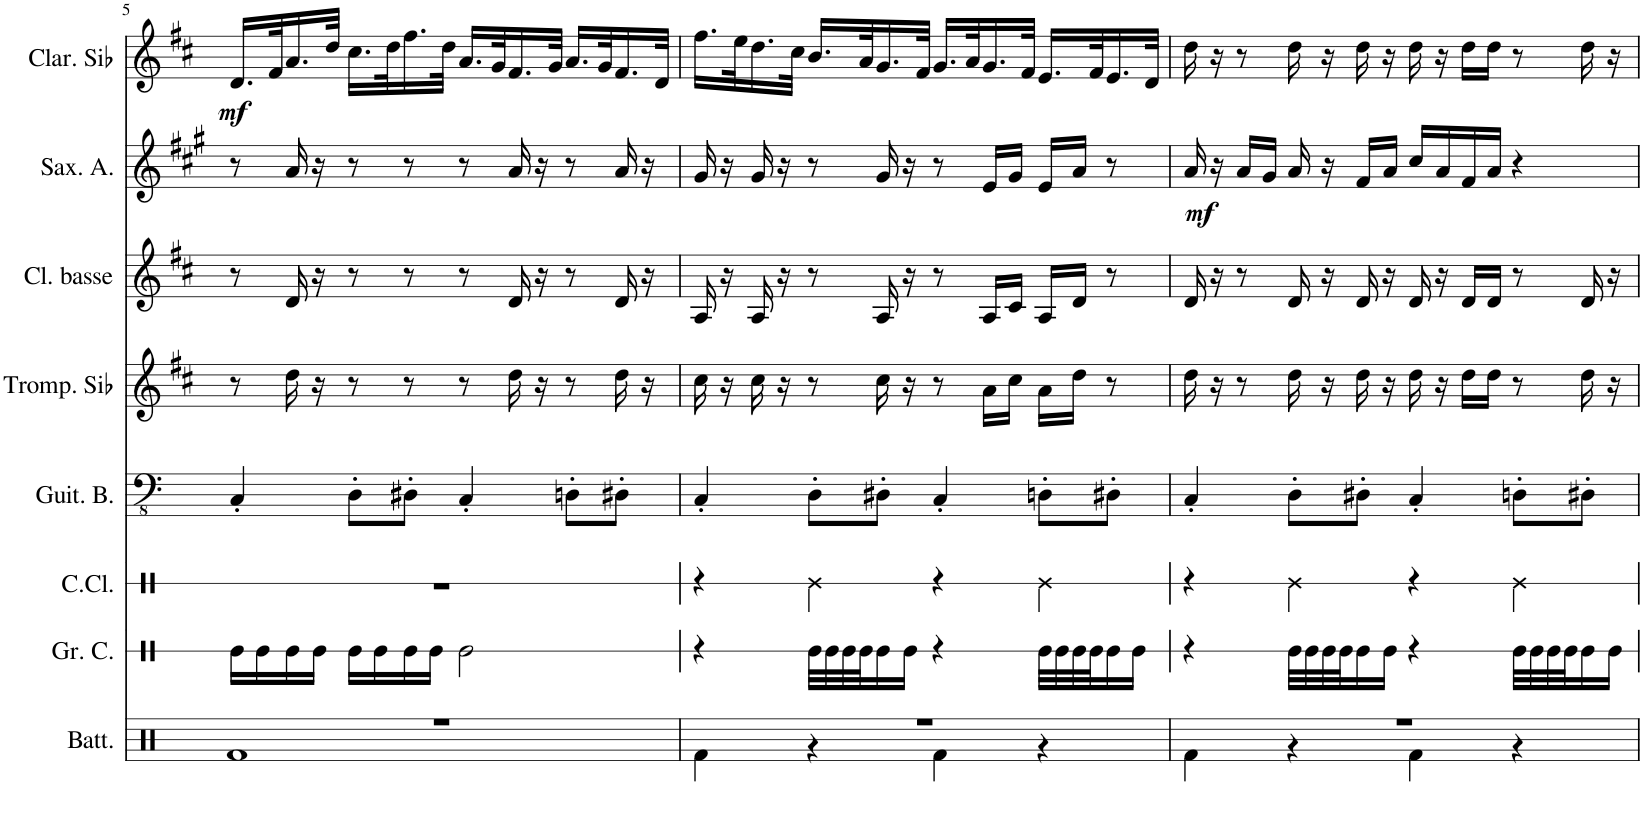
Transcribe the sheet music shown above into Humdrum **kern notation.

**kern	**kern	**kern	**kern	**kern	**kern	**kern	**dynam	**kern	**dynam
*part8	*part7	*part6	*part5	*part4	*part3	*part2	*part2	*part1	*part1
*staff8	*staff7	*staff6	*staff5	*staff4	*staff3	*staff2	*staff2	*staff1	*staff1
*I"Batterie	*I"Grosse caisse	*I"Caisse claire	*I"Guitare basse	*I"Trompette en Sib	*I"Clarinette Basse	*I"Saxophone Alto	*	*I"Clarinette en Sib	*
*I'Batt.	*I'Gr. C.	*I'C.Cl.	*I'Guit. B.	*I'Tromp. Sib	*I'Cl. basse	*I'Sax. A.	*	*I'Clar. Sib	*
!!LO:PB:g=z
*clefX	*clefX	*clefX	*clefFv4	*clefG2	*clefG2	*clefG2	*	*clefG2	*
*	*	*	*	*Trd1c2	*Trd8c14	*Trd5c9	*	*Trd1c2	*
*k[]	*k[]	*k[]	*k[]	*k[f#c#]	*k[f#c#]	*k[f#c#g#]	*	*k[f#c#]	*
*M4/4	*M4/4	*M4/4	*M4/4	*M4/4	*M4/4	*M4/4	*	*M4/4	*
=5	=5	=5	=5	=5	=5	=5	=5	=5	=5
*^	*	*	*	*	*	*	*	*	*
!	!	!	!	!	!	!	!	!	!	!LO:DY:b
1r	1Rf	16Re\LL	1r	4CC'/	8r	8r	8r	.	16.d/LL	mf
.	.	16Re\	.	.	.	.	.	.	.	.
.	.	.	.	.	.	.	.	.	32f#/K	.
.	.	16Re\	.	.	16dd\	16d/	16a/	.	16.a/	.
.	.	16Re\JJ	.	.	16r	16r	16r	.	.	.
.	.	.	.	.	.	.	.	.	32dd/JJk	.
.	.	16Re\LL	.	8DD'\L	8r	8r	8r	.	16.cc#\LL	.
.	.	16Re\	.	.	.	.	.	.	.	.
.	.	.	.	.	.	.	.	.	32dd\K	.
.	.	16Re\	.	8DD#X'\J	8r	8r	8r	.	16.ff#\	.
.	.	16Re\JJ	.	.	.	.	.	.	.	.
.	.	.	.	.	.	.	.	.	32dd\JJk	.
.	.	2Re\	.	4CC'/	8r	8r	8r	.	16.a/LL	.
.	.	.	.	.	.	.	.	.	32g/K	.
.	.	.	.	.	16dd\	16d/	16a/	.	16.f#/	.
.	.	.	.	.	16r	16r	16r	.	.	.
.	.	.	.	.	.	.	.	.	32g/JJk	.
.	.	.	.	8DDn'\L	8r	8r	8r	.	16.a/LL	.
.	.	.	.	.	.	.	.	.	32g/K	.
.	.	.	.	8DD#X'\J	16dd\	16d/	16a/	.	16.f#/	.
.	.	.	.	.	16r	16r	16r	.	.	.
.	.	.	.	.	.	.	.	.	32d/JJk	.
=6	=6	=6	=6	=6	=6	=6	=6	=6	=6	=6
1r	4Rf\	4r	4r	4CC'/	16cc#\	16A/	16g#/	.	16.ff#\LL	.
.	.	.	.	.	16r	16r	16r	.	.	.
.	.	.	.	.	.	.	.	.	32ee\K	.
.	.	.	.	.	16cc#\	16A/	16g#/	.	16.dd\	.
.	.	.	.	.	16r	16r	16r	.	.	.
.	.	.	.	.	.	.	.	.	32cc#\JJk	.
.	4r	32Re\LLL	4Re\	8DD'\L	8r	8r	8r	.	16.b/LL	.
.	.	32Re\	.	.	.	.	.	.	.	.
.	.	32Re\	.	.	.	.	.	.	.	.
.	.	32Re\J	.	.	.	.	.	.	32a/K	.
.	.	16Re\	.	8DD#X'\J	16cc#\	16A/	16g#/	.	16.g/	.
.	.	16Re\JJ	.	.	16r	16r	16r	.	.	.
.	.	.	.	.	.	.	.	.	32f#/JJk	.
.	4Rf\	4r	4r	4CC'/	8r	8r	8r	.	16.g/LL	.
.	.	.	.	.	.	.	.	.	32a/K	.
.	.	.	.	.	16a\LL	16A/LL	16e/LL	.	16.g/	.
.	.	.	.	.	16cc#\JJ	16c#/JJ	16g#/JJ	.	.	.
.	.	.	.	.	.	.	.	.	32f#/JJk	.
.	4r	32Re\LLL	4Re\	8DDn'\L	16a\LL	16A/LL	16e/LL	.	16.e/LL	.
.	.	32Re\	.	.	.	.	.	.	.	.
.	.	32Re\	.	.	16dd\JJ	16d/JJ	16a/JJ	.	.	.
.	.	32Re\J	.	.	.	.	.	.	32f#/K	.
.	.	16Re\	.	8DD#X'\J	8r	8r	8r	.	16.e/	.
.	.	16Re\JJ	.	.	.	.	.	.	.	.
.	.	.	.	.	.	.	.	.	32d/JJk	.
=7	=7	=7	=7	=7	=7	=7	=7	=7	=7	=7
!	!	!	!	!	!	!	!	!LO:DY:b	!	!
1r	4Rf\	4r	4r	4CC'/	16dd\	16d/	16a/	mf	16dd\	.
.	.	.	.	.	16r	16r	16r	.	16r	.
.	.	.	.	.	8r	8r	16a/LL	.	8r	.
.	.	.	.	.	.	.	16g#/JJ	.	.	.
.	4r	32Re\LLL	4Re\	8DD'\L	16dd\	16d/	16a/	.	16dd\	.
.	.	32Re\	.	.	.	.	.	.	.	.
.	.	32Re\	.	.	16r	16r	16r	.	16r	.
.	.	32Re\J	.	.	.	.	.	.	.	.
.	.	16Re\	.	8DD#X'\J	16dd\	16d/	16f#/LL	.	16dd\	.
.	.	16Re\JJ	.	.	16r	16r	16a/JJ	.	16r	.
.	4Rf\	4r	4r	4CC'/	16dd\	16d/	16cc#/LL	.	16dd\	.
.	.	.	.	.	16r	16r	16a/	.	16r	.
.	.	.	.	.	16dd\LL	16d/LL	16f#/	.	16dd\LL	.
.	.	.	.	.	16dd\JJ	16d/JJ	16a/JJ	.	16dd\JJ	.
.	4r	32Re\LLL	4Re\	8DDn'\L	8r	8r	4r	.	8r	.
.	.	32Re\	.	.	.	.	.	.	.	.
.	.	32Re\	.	.	.	.	.	.	.	.
.	.	32Re\J	.	.	.	.	.	.	.	.
.	.	16Re\	.	8DD#X'\J	16dd\	16d/	.	.	16dd\	.
.	.	16Re\JJ	.	.	16r	16r	.	.	16r	.
*v	*v	*	*	*	*	*	*	*	*	*
=	=	=	=	=	=	=	=	=	=
*-	*-	*-	*-	*-	*-	*-	*-	*-	*-
